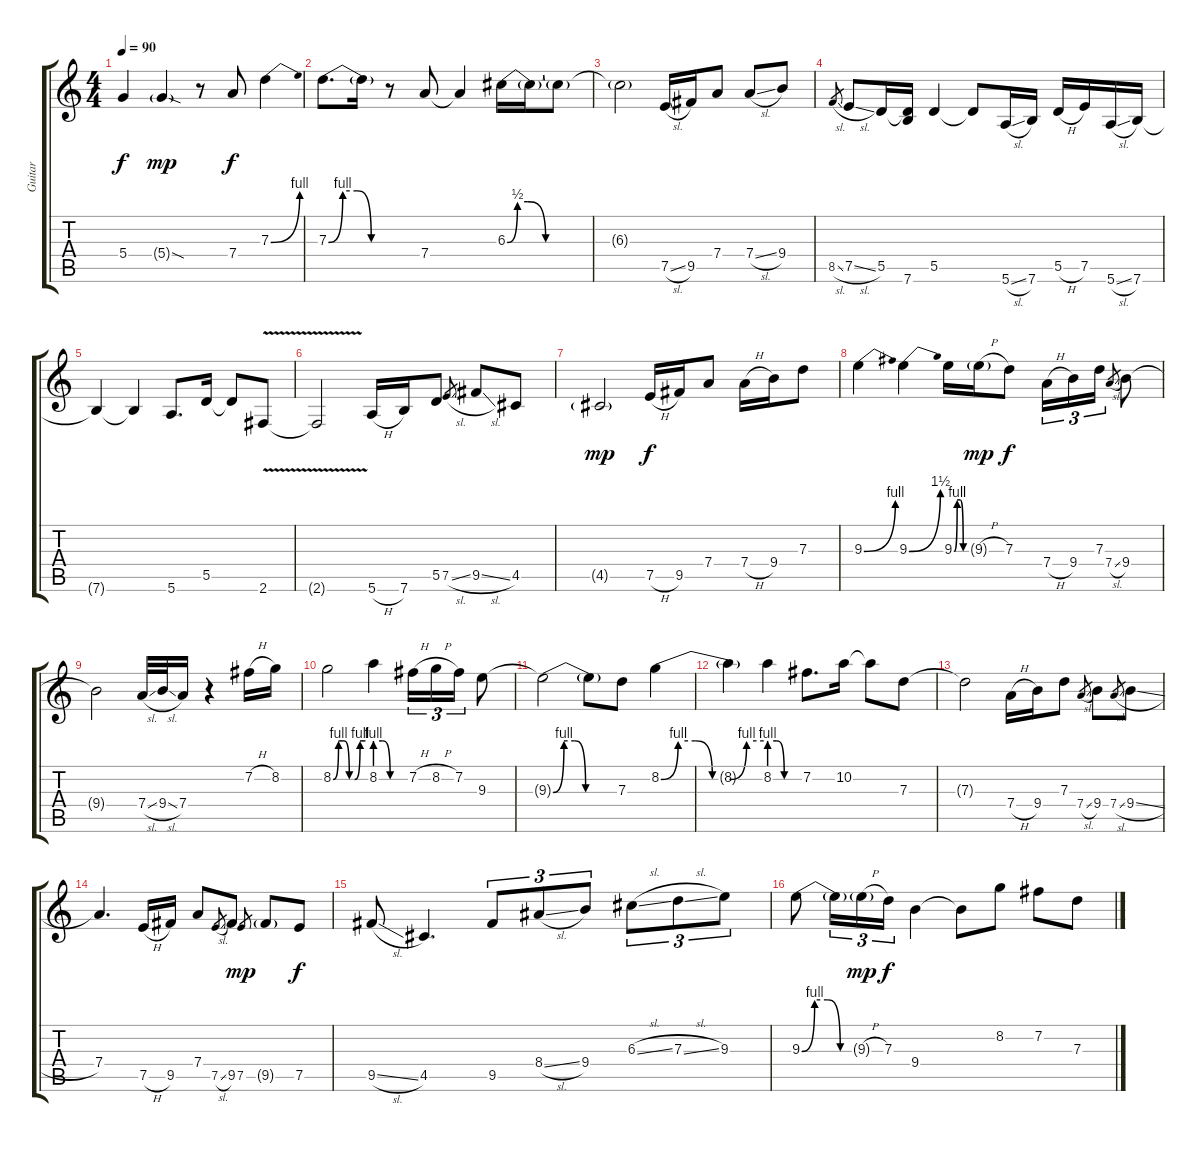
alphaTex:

\track ("Guitar" "Guitar") {instrument overdrivenguitar}
\staff {score tabs}
\tuning (E4 B3 G3 D3 A2 E2) {hide}
\ts (4 4)
\tempo 90
\clef g2
\ks c
5.4{t}.4{dy f} 5.4{sod g}.4{dy mp} r.8 7.4.8{dy f instrument electricguitarmuted} 7.3{be (bend 0 0 60 4)}.4 |
7.3{be (custom 0 0 15 4 30 4 45 0 60 0)}.8{d} 7.3{t}.16 r.8 7.4.8 7.4{t}.4 6.3{be (custom 0 0 4 2 8 2 15 0 25 0 45 0 60 0)}.16 6.3{t}.16 6.3{t}.8 |
6.3{t}.2 7.5{sl}.16 9.5.16 7.4.8 7.4{sl}.8 9.4.8 |
8.5{sl}.8{gr} 7.5{sl}.8 5.5.16 (5.5{t} 7.6).16 5.5.4 5.5{t}.8 5.6{sl}.16 7.6.16 5.5{h}.16 7.5.16 5.6{sl}.16 7.6.16 |
7.6{t}.4 7.6{t}.4 5.6.8{d} 5.5.16 5.5{t}.8 2.6{v}.8 |
2.6{t}.2 5.6{h}.16 7.6.16 5.5.8 7.5{sl}.8{gr} 9.5{sl}.8 4.5.8 |
4.5{g}.2{dy mp} 7.5{h}.16{dy f} 9.5.16 7.4.8 7.4{h}.16 9.4.16 7.3.8 |
9.3{be (bend 0 0 60 4)}.4 9.3{be (bend 0 0 60 6)}.4 9.3{be (custom 0 0 15 4 30 4 45 0 60 0)}.16 9.3{h g}.16{dy mp} 7.3.8{dy f} 7.4{h}.16{tu (3 2)} 9.4.16{tu (3 2)} 7.3.16{tu (3 2)} 7.4{sl}.8{gr} 9.4.8 |
9.4{t}.2 7.4{sl}.32 9.4{sl}.32 7.4.16 r.4 7.2{h}.16 8.2.16 |
8.2{be (custom 0 0 10 4 20 4 30 0 40 0 50 4 60 4)}.2 8.2{be (custom 0 4 15 4 30 0 60 0)}.4 7.2{h}.16{tu (3 2)} 8.2{h}.16{tu (3 2)} 7.2.16{tu (3 2)} 9.3.8 |
9.3{be (custom 0 0 10 4 20 4 30 0 60 0) t}.2 9.3{t}.8 7.3.8 8.2{be (custom 0 0 10 4 20 4 30 0 40 0 50 4 60 4)}.4 |
8.2{t}.4 8.2{be (custom 0 4 15 4 30 0 60 0)}.4 7.2.8{d} 10.2.16 10.2{t}.8 7.3.8 |
7.3{t}.2 7.4{h}.16 9.4.16 7.3.8 7.4{sl}.8{gr} 9.4.8 7.4{sl}.8{gr} 9.4{sl}.8 |
7.4.4{d} 7.5{h}.16 9.5.16 7.4.8 7.5{sl}.8{gr} 9.5.8 7.5.8{gr dy mp} 9.5{g}.8 7.5.8{dy f} |
9.5{sl}.8 4.5.4{d} 9.5.8{tu (3 2)} 8.4{sl}.8{tu (3 2)} 9.4.8{tu (3 2)} 6.3{sl}.8{tu (3 2)} 7.3{sl}.8{tu (3 2)} 9.3.8{tu (3 2)} |
9.3{be (custom 0 0 15 4 30 4 45 0 60 0)}.8 9.3{t}.16{tu (3 2)} 9.3{h g}.16{tu (3 2) dy mp} 7.3.16{tu (3 2) dy f} 9.4.4 9.4{t}.8 8.2.8 7.2.8 7.3.8
